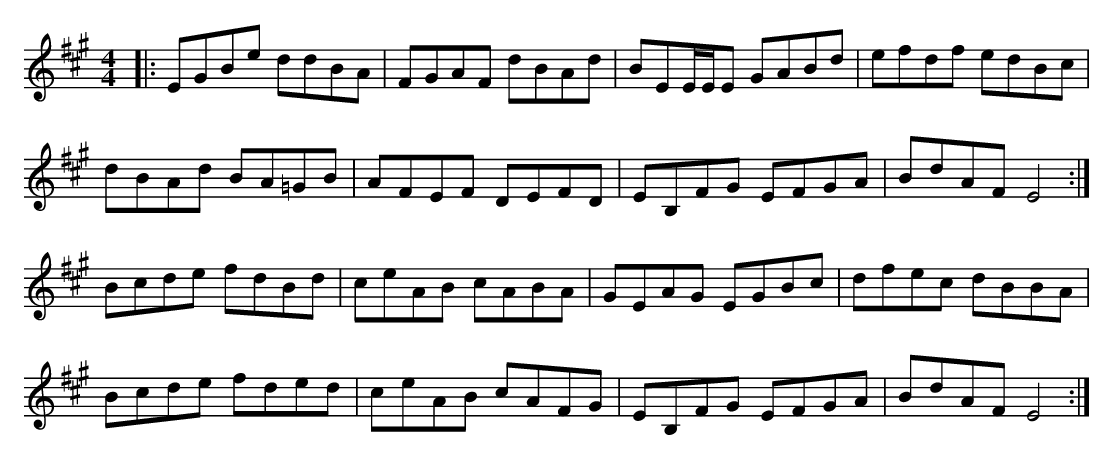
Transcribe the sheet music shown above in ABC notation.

X:1
M:4/4
K:Emix
|:EGBe ddBA|FGAF dBAd|BEE/E/E GABd|efdf edBc|
dBAd BA=GB|AFEF DEFD|EB,FG EFGA|BdAF E4:|
Bcde fdBd|ceAB cABA|GEAG EGBc|dfec dBBA|
Bcde fded|ceAB cAFG|EB,FG EFGA|BdAF E4:|
